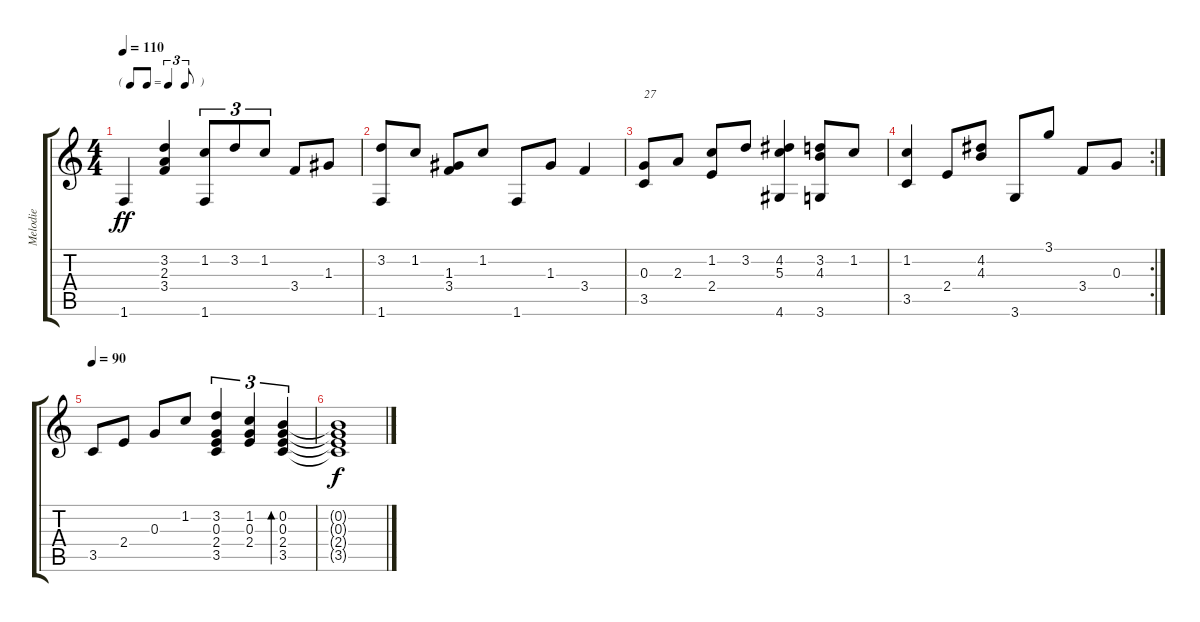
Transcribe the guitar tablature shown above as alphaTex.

\track ("Melodie" "Melodie") {instrument electricbasspick}
\staff {score tabs}
\tuning (E4 B3 G3 D3 A2 E2) {hide}
\ts (4 4)
\tf triplet8th
\tempo 110
\clef g2
\ks c
1.6.4{dy ff} (3.2 2.3 3.4).4 (1.2 1.6).8{tu (3 2)} 3.2.8{tu (3 2)} 1.2.8{tu (3 2)} 3.4.8 1.3.8 |
(3.2 1.6).8 1.2.8 (1.3 3.4).8 1.2.8 1.6.8 1.3.8 3.4.4 |
(0.3 3.5).8{txt "27"} 2.3.8 (1.2 2.4).8 3.2.8 (4.2 5.3 4.6).4 (3.2 4.3 3.6).8 1.2.8 |
\rc 2
(1.2 3.5).4 2.4.8 (4.2 4.3).8 3.6.8 3.1.8 3.4.8 0.3.8 |
\tempo 90
3.5.8 2.4.8 0.3.8 1.2.8 (3.2 0.3 2.4 3.5).4{tu (3 2)} (1.2 0.3 2.4).4{tu (3 2)} (0.2 0.3 2.4 3.5).4{tu (3 2) bd 120} |
(0.2{t} 0.3{t} 2.4{t} 3.5{t}).1{dy f}
